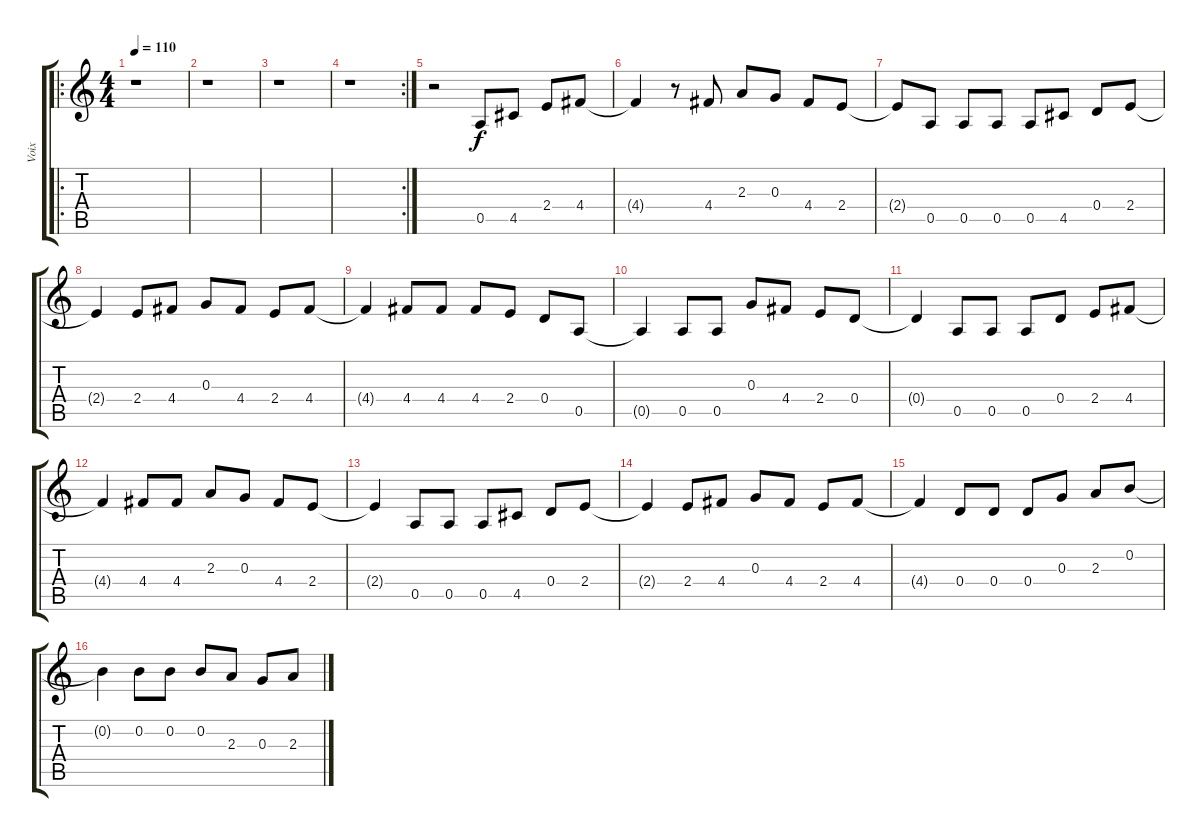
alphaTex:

\track ("Voix" "Voix") {instrument acousticguitarsteel}
\staff {score tabs}
\tuning (E4 B3 G3 D3 A2 E2) {hide}
\ro
\ts (4 4)
\tempo 110
\clef g2
\ks c
r.1{dy f instrument acousticguitarsteel} |
r.1 |
r.1 |
\rc 2
r.1 |
r.2 0.5.8 4.5.8 2.4.8 4.4.8 |
4.4{t}.4 r.8 4.4.8 2.3.8 0.3.8 4.4.8 2.4.8 |
2.4{t}.8 0.5.8 0.5.8 0.5.8 0.5.8 4.5.8 0.4.8 2.4.8 |
2.4{t}.4 2.4.8 4.4.8 0.3.8 4.4.8 2.4.8 4.4.8 |
4.4{t}.4 4.4.8 4.4.8 4.4.8 2.4.8 0.4.8 0.5.8 |
0.5{t}.4 0.5.8 0.5.8 0.3.8 4.4.8 2.4.8 0.4.8 |
0.4{t}.4 0.5.8 0.5.8 0.5.8 0.4.8 2.4.8 4.4.8 |
4.4{t}.4 4.4.8 4.4.8 2.3.8 0.3.8 4.4.8 2.4.8 |
2.4{t}.4 0.5.8 0.5.8 0.5.8 4.5.8 0.4.8 2.4.8 |
2.4{t}.4 2.4.8 4.4.8 0.3.8 4.4.8 2.4.8 4.4.8 |
4.4{t}.4 0.4.8 0.4.8 0.4.8 0.3.8 2.3.8 0.2.8 |
0.2{t}.4 0.2.8 0.2.8 0.2.8 2.3.8 0.3.8 2.3.8
